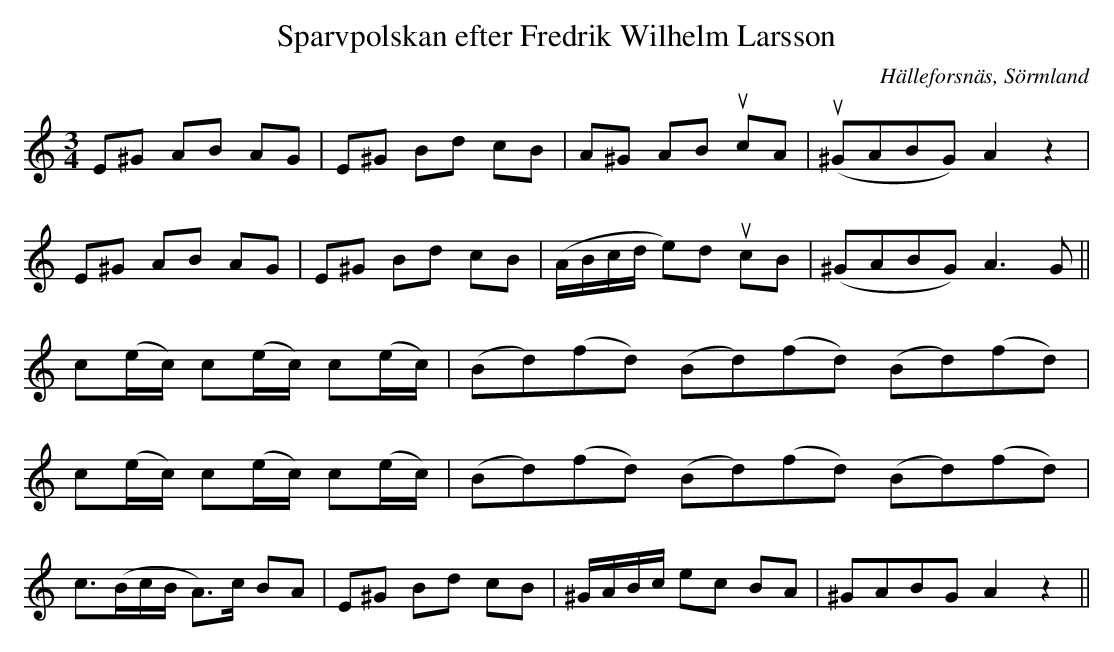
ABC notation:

X:1
T:Sparvpolskan efter Fredrik Wilhelm Larsson
O:Hälleforsnäs, Sörmland
M:3/4
L:1/8
K:Am
E^G AB AG | E^G Bd cB | A^G AB ucA | (u^GABG) A2 z2 |
E^G AB AG | E^G Bd cB | (A/B/c/d/ e)d ucB | (^GABG) A2>G2 ||
c(e/c/) c(e/c/) c(e/c/) | (Bd)(fd) (Bd)(fd) (Bd)(fd) |
c(e/c/) c(e/c/) c(e/c/) | (Bd)(fd) (Bd)(fd) (Bd)(fd) |
c3/2(B/c/B/ A>)c BA | E^G Bd cB | ^G/A/B/c/ ec BA | ^GABG A2 z2 ||
